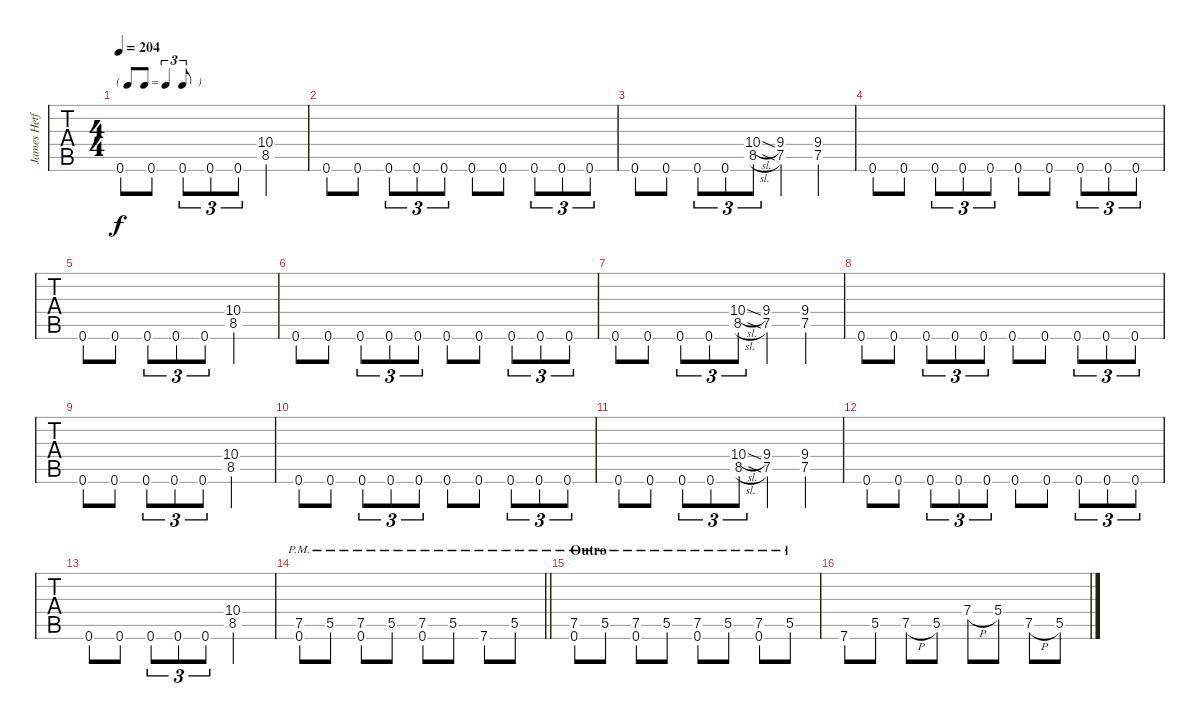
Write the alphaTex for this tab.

\track ("James Hetfield " "James Hetf") {instrument distortionguitar}
\staff {tabs}
\tuning (E4 B3 G3 D3 A2 E2) {hide}
\ts (4 4)
\tf triplet8th
\tempo 204
\clef g2
\ks c
0.6.8{dy f} 0.6.8 0.6.8{tu (3 2)} 0.6.8{tu (3 2)} 0.6.8{tu (3 2)} (10.4 8.5).2 |
0.6.8 0.6.8 0.6.8{tu (3 2)} 0.6.8{tu (3 2)} 0.6.8{tu (3 2)} 0.6.8 0.6.8 0.6.8{tu (3 2)} 0.6.8{tu (3 2)} 0.6.8{tu (3 2)} |
0.6.8 0.6.8 0.6.8{tu (3 2)} 0.6.8{tu (3 2)} (10.4{sl} 8.5{sl}).8{tu (3 2)} (9.4 7.5).4 (9.4 7.5).4 |
0.6.8 0.6.8 0.6.8{tu (3 2)} 0.6.8{tu (3 2)} 0.6.8{tu (3 2)} 0.6.8 0.6.8 0.6.8{tu (3 2)} 0.6.8{tu (3 2)} 0.6.8{tu (3 2)} |
0.6.8 0.6.8 0.6.8{tu (3 2)} 0.6.8{tu (3 2)} 0.6.8{tu (3 2)} (10.4 8.5).2 |
0.6.8 0.6.8 0.6.8{tu (3 2)} 0.6.8{tu (3 2)} 0.6.8{tu (3 2)} 0.6.8 0.6.8 0.6.8{tu (3 2)} 0.6.8{tu (3 2)} 0.6.8{tu (3 2)} |
0.6.8 0.6.8 0.6.8{tu (3 2)} 0.6.8{tu (3 2)} (10.4{sl} 8.5{sl}).8{tu (3 2)} (9.4 7.5).4 (9.4 7.5).4 |
0.6.8 0.6.8 0.6.8{tu (3 2)} 0.6.8{tu (3 2)} 0.6.8{tu (3 2)} 0.6.8 0.6.8 0.6.8{tu (3 2)} 0.6.8{tu (3 2)} 0.6.8{tu (3 2)} |
0.6.8 0.6.8 0.6.8{tu (3 2)} 0.6.8{tu (3 2)} 0.6.8{tu (3 2)} (10.4 8.5).2 |
0.6.8 0.6.8 0.6.8{tu (3 2)} 0.6.8{tu (3 2)} 0.6.8{tu (3 2)} 0.6.8 0.6.8 0.6.8{tu (3 2)} 0.6.8{tu (3 2)} 0.6.8{tu (3 2)} |
0.6.8 0.6.8 0.6.8{tu (3 2)} 0.6.8{tu (3 2)} (10.4{sl} 8.5{sl}).8{tu (3 2)} (9.4 7.5).4 (9.4 7.5).4 |
0.6.8 0.6.8 0.6.8{tu (3 2)} 0.6.8{tu (3 2)} 0.6.8{tu (3 2)} 0.6.8 0.6.8 0.6.8{tu (3 2)} 0.6.8{tu (3 2)} 0.6.8{tu (3 2)} |
0.6.8 0.6.8 0.6.8{tu (3 2)} 0.6.8{tu (3 2)} 0.6.8{tu (3 2)} (10.4 8.5).2 |
\barLineRight lightlight
(7.5{pm} 0.6{pm}).8 5.5{pm}.8 (7.5{pm} 0.6{pm}).8 5.5{pm}.8 (7.5{pm} 0.6{pm}).8 5.5{pm}.8 7.6{pm}.8 5.5{pm}.8 |
\section ("" "Outro")
(7.5{pm} 0.6{pm}).8 5.5{pm}.8 (7.5{pm} 0.6{pm}).8 5.5{pm}.8 (7.5{pm} 0.6{pm}).8 5.5{pm}.8 (7.5{pm} 0.6{pm}).8 5.5{pm}.8 |
7.6.8 5.5.8 7.5{h}.8 5.5.8 7.4{h}.8 5.4.8 7.5{h}.8 5.5.8
